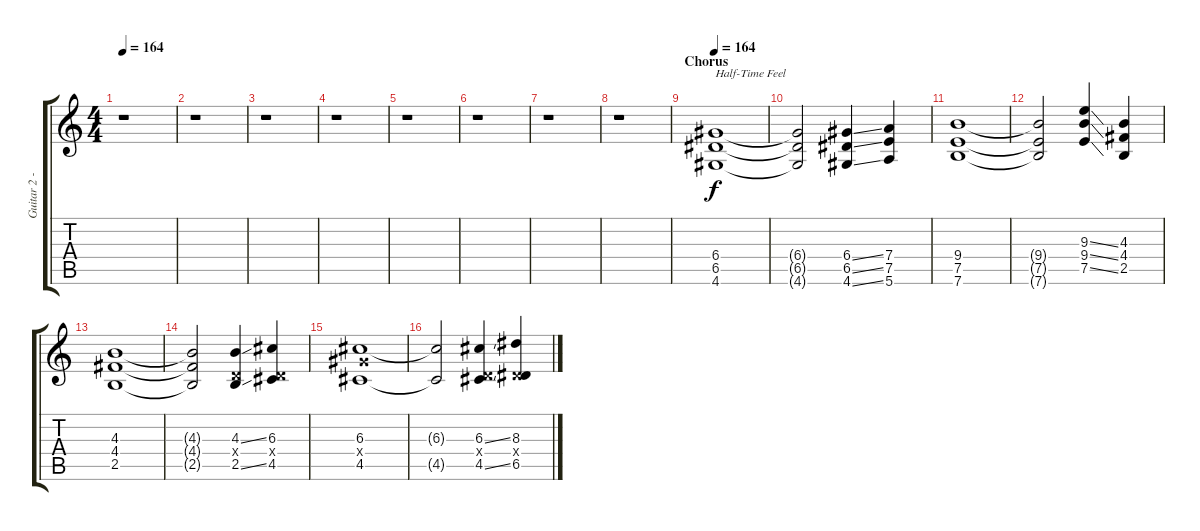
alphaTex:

\track ("Guitar 2 - Clean" "Guitar 2 -") {instrument electricguitarclean}
\staff {score tabs}
\tuning (E4 B3 G3 D3 A2 E2) {hide}
\ts (4 4)
\tempo 164
\clef g2
\ks c
r.1{dy f} |
r.1 |
r.1 |
r.1 |
r.1 |
r.1 |
r.1 |
r.1 |
\section ("" "Chorus")
\tempo 164
(6.4 6.5 4.6).1{txt "Half-Time Feel"} |
(6.4{t} 6.5{t} 4.6{t}).2 (6.4{ss} 6.5{ss} 4.6{ss}).4 (7.4 7.5 5.6).4 |
(9.4 7.5 7.6).1 |
(9.4{t} 7.5{t} 7.6{t}).2 (9.3{ss} 9.4{ss} 7.5{ss}).4 (4.3 4.4 2.5).4 |
(4.3 4.4 2.5).1 |
(4.3{t} 4.4{t} 2.5{t}).2 (4.3{ss} 0.4{x} 2.5{ss}).4 (6.3 0.4{x} 4.5).4 |
(6.3 6.4{x} 4.5).1 |
(6.3{t} 4.5{t}).2 (6.3{ss} 0.4{x} 4.5{ss}).4 (8.3 0.4{x} 6.5).4
